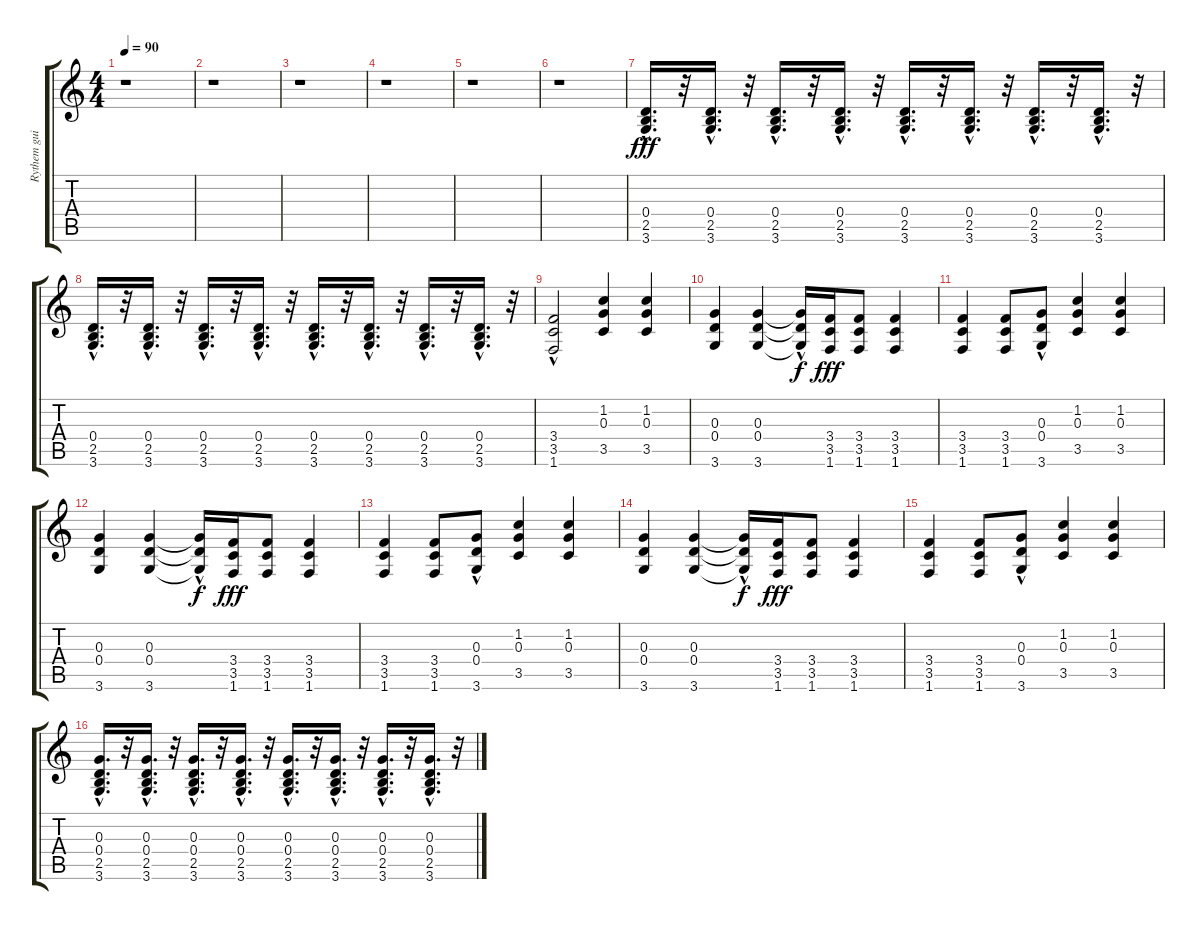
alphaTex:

\track ("Rythem guitar " "Rythem gui") {instrument distortionguitar}
\staff {score tabs}
\tuning (E4 B3 G3 D3 A2 E2) {hide}
\ts (4 4)
\tempo 90
\clef g2
\ks c
r.1{dy fff} |
r.1 |
r.1 |
r.1 |
r.1 |
r.1 |
(0.4{hac} 2.5{hac} 3.6{hac}).16{d} r.32 (0.4{hac} 2.5{hac} 3.6{hac}).16{d} r.32 (0.4{hac} 2.5{hac} 3.6{hac}).16{d} r.32 (0.4{hac} 2.5{hac} 3.6{hac}).16{d} r.32 (0.4{hac} 2.5{hac} 3.6{hac}).16{d} r.32 (0.4{hac} 2.5{hac} 3.6{hac}).16{d} r.32 (0.4{hac} 2.5{hac} 3.6{hac}).16{d} r.32 (0.4{hac} 2.5{hac} 3.6{hac}).16{d} r.32 |
(0.4{hac} 2.5{hac} 3.6{hac}).16{d} r.32 (0.4{hac} 2.5{hac} 3.6{hac}).16{d} r.32 (0.4{hac} 2.5{hac} 3.6{hac}).16{d} r.32 (0.4{hac} 2.5{hac} 3.6{hac}).16{d} r.32 (0.4{hac} 2.5{hac} 3.6{hac}).16{d} r.32 (0.4{hac} 2.5{hac} 3.6{hac}).16{d} r.32 (0.4{hac} 2.5{hac} 3.6{hac}).16{d} r.32 (0.4{hac} 2.5{hac} 3.6{hac}).16{d} r.32 |
(3.4 3.5{hac} 1.6).2 (1.2 0.3 3.5).4 (1.2 0.3 3.5).4 |
(0.3 0.4 3.6).4 (0.3 0.4 3.6).4 (0.3{t} 0.4{hac t} 3.6{hac t}).16{dy f} (3.4 3.5 1.6).16{dy fff} (3.4 3.5 1.6).8 (3.4 3.5 1.6).4 |
(3.4 3.5 1.6).4 (3.4 3.5 1.6).8 (0.3{hac} 0.4 3.6).8 (1.2 0.3 3.5).4 (1.2 0.3 3.5).4 |
(0.3 0.4 3.6).4 (0.3 0.4 3.6).4 (0.3{t} 0.4{hac t} 3.6{hac t}).16{dy f} (3.4 3.5 1.6).16{dy fff} (3.4 3.5 1.6).8 (3.4 3.5 1.6).4 |
(3.4 3.5 1.6).4 (3.4 3.5 1.6).8 (0.3{hac} 0.4 3.6).8 (1.2 0.3 3.5).4 (1.2 0.3 3.5).4 |
(0.3 0.4 3.6).4 (0.3 0.4 3.6).4 (0.3{t} 0.4{hac t} 3.6{hac t}).16{dy f} (3.4 3.5 1.6).16{dy fff} (3.4 3.5 1.6).8 (3.4 3.5 1.6).4 |
(3.4 3.5 1.6).4 (3.4 3.5 1.6).8 (0.3{hac} 0.4 3.6).8 (1.2 0.3 3.5).4 (1.2 0.3 3.5).4 |
(0.3{hac} 0.4{hac} 2.5{hac} 3.6{hac}).16{d} r.32 (0.3{hac} 0.4{hac} 2.5{hac} 3.6{hac}).16{d} r.32 (0.3{hac} 0.4{hac} 2.5{hac} 3.6{hac}).16{d} r.32 (0.3{hac} 0.4{hac} 2.5{hac} 3.6{hac}).16{d} r.32 (0.3{hac} 0.4{hac} 2.5{hac} 3.6{hac}).16{d} r.32 (0.3{hac} 0.4{hac} 2.5{hac} 3.6{hac}).16{d} r.32 (0.3{hac} 0.4{hac} 2.5{hac} 3.6{hac}).16{d} r.32 (0.3{hac} 0.4{hac} 2.5{hac} 3.6{hac}).16{d} r.32
